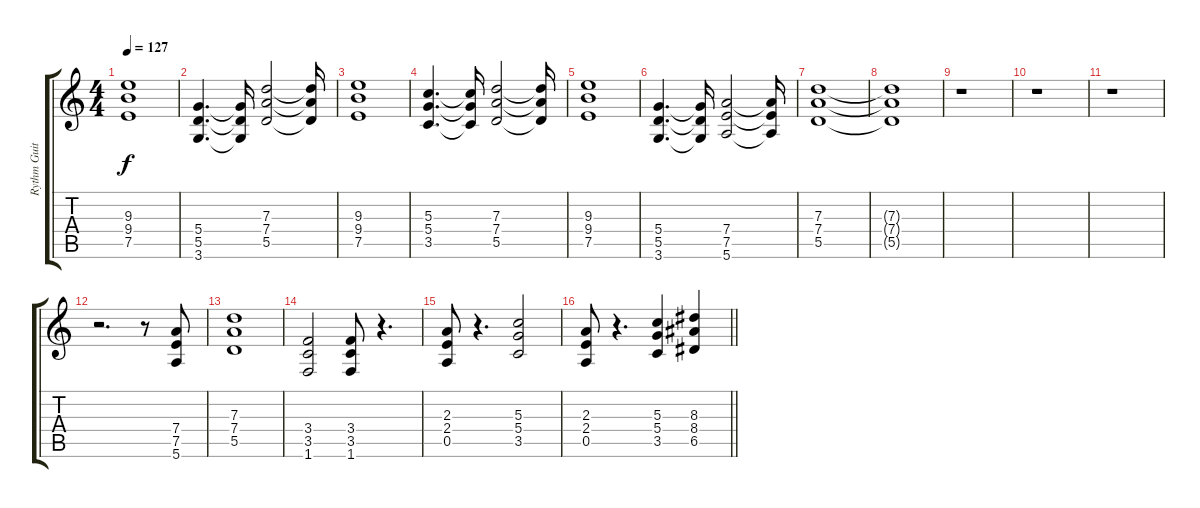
\track ("Rythm Guitar" "Rythm Guit") {instrument overdrivenguitar}
\staff {score tabs}
\tuning (E4 B3 G3 D3 A2 E2) {hide}
\ts (4 4)
\tempo 127
\clef g2
\ks c
(9.3 9.4 7.5).1{dy f} |
(5.4 5.5 3.6).4{d} (5.4{t} 5.5{t} 3.6{t}).16 (7.3 7.4 5.5).2 (7.3{t} 7.4{t} 5.5{t}).16 |
(9.3 9.4 7.5).1 |
(5.3 5.4 3.5).4{d} (5.3{t} 5.4{t} 3.5{t}).16 (7.3 7.4 5.5).2 (7.3{t} 7.4{t} 5.5{t}).16 |
(9.3 9.4 7.5).1 |
(5.4 5.5 3.6).4{d} (5.4{t} 5.5{t} 3.6{t}).16 (7.4 7.5 5.6).2 (7.4{t} 7.5{t} 5.6{t}).16 |
(7.3 7.4 5.5).1{volume 0} |
(7.3{t} 7.4{t} 5.5{t}).1 |
r.1 |
r.1 |
r.1 |
r.2{d volume 14} r.8 (7.4 7.5 5.6).8 |
(7.3 7.4 5.5).1 |
(3.4 3.5 1.6).2 (3.4 3.5 1.6).8 r.4{d} |
(2.3 2.4 0.5).8 r.4{d} (5.3 5.4 3.5).2 |
\barLineRight lightlight
(2.3 2.4 0.5).8 r.4{d} (5.3 5.4 3.5).4 (8.3 8.4 6.5).4
